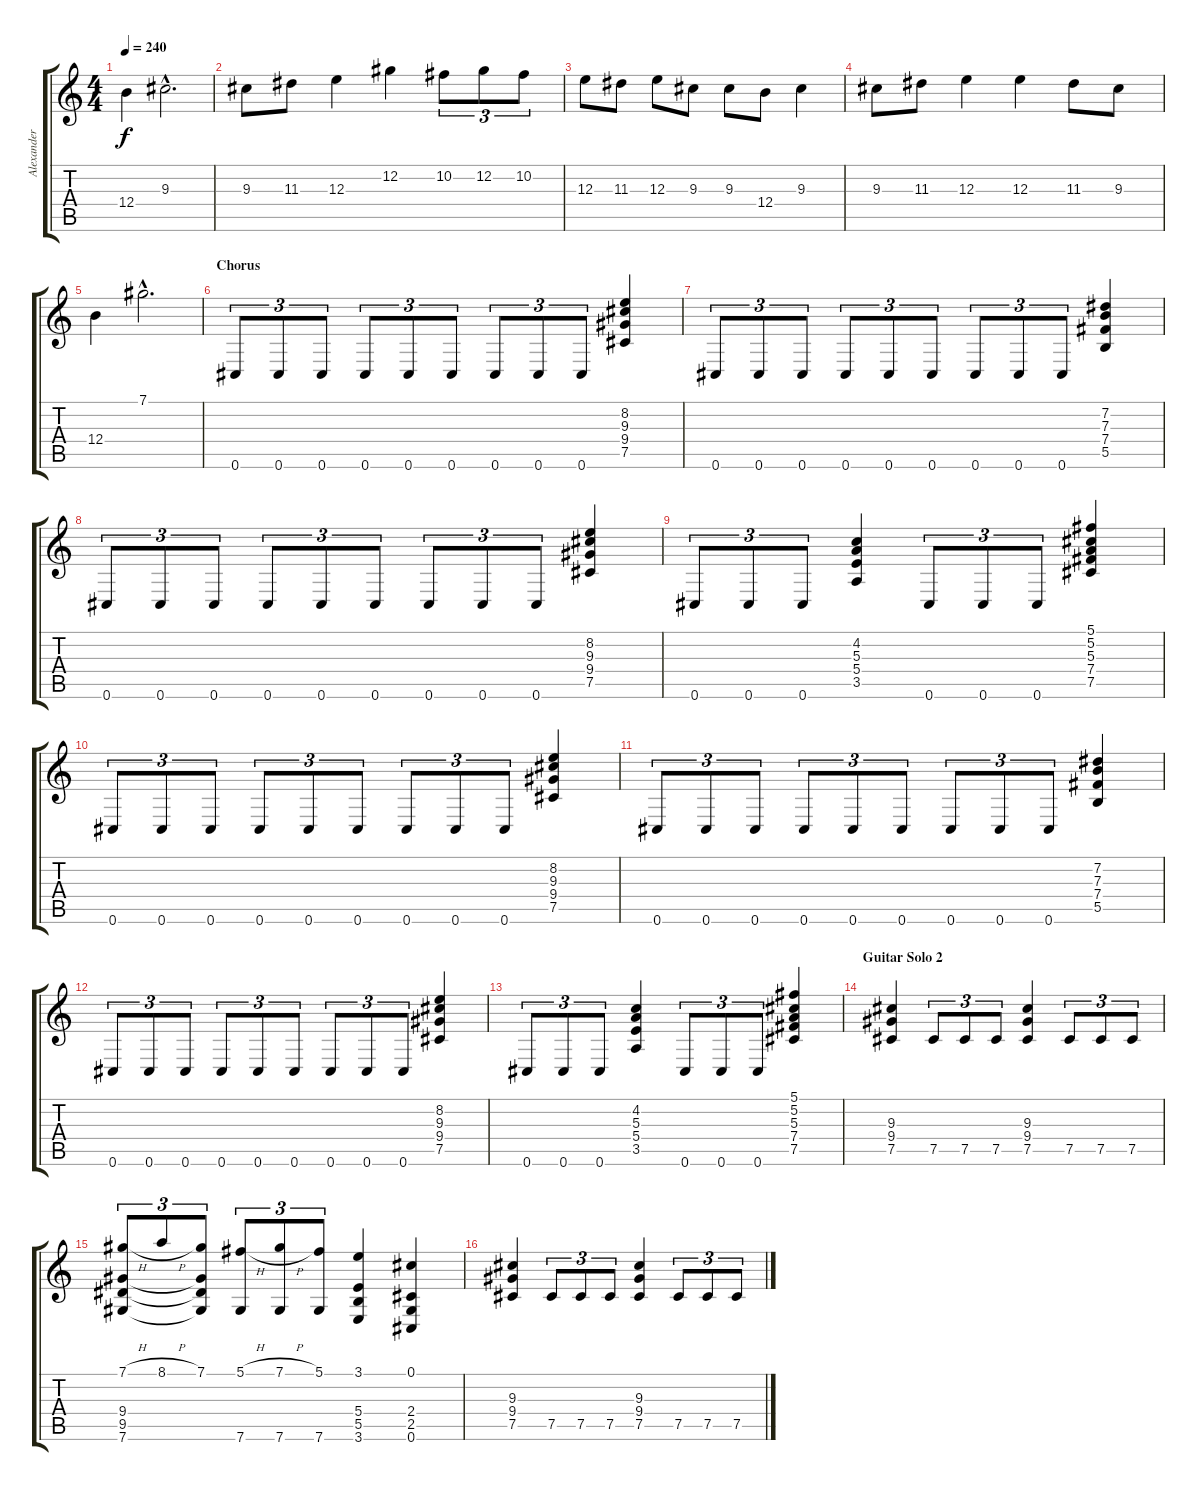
\track ("Alexander Kuoppala" "Alexander ") {instrument distortionguitar}
\staff {score tabs}
\tuning (Db4 Ab3 E3 B2 Gb2 Db2) {hide}
\ts (4 4)
\tempo 240
\clef g2
\ks c
12.4.4{dy f} 9.3{hac}.2{d} |
9.3.8 11.3.8 12.3.4 12.2.4 10.2.8{tu (3 2)} 12.2.8{tu (3 2)} 10.2.8{tu (3 2)} |
12.3.8 11.3.8 12.3.8 9.3.8 9.3.8 12.4.8 9.3.4 |
9.3.8 11.3.8 12.3.4 12.3.4 11.3.8 9.3.8 |
12.4.4 7.1{hac}.2{d} |
\section ("" "Chorus")
0.6.8{tu (3 2)} 0.6.8{tu (3 2)} 0.6.8{tu (3 2)} 0.6.8{tu (3 2)} 0.6.8{tu (3 2)} 0.6.8{tu (3 2)} 0.6.8{tu (3 2)} 0.6.8{tu (3 2)} 0.6.8{tu (3 2)} (8.2 9.3 9.4 7.5).4 |
0.6.8{tu (3 2)} 0.6.8{tu (3 2)} 0.6.8{tu (3 2)} 0.6.8{tu (3 2)} 0.6.8{tu (3 2)} 0.6.8{tu (3 2)} 0.6.8{tu (3 2)} 0.6.8{tu (3 2)} 0.6.8{tu (3 2)} (7.2 7.3 7.4 5.5).4 |
0.6.8{tu (3 2)} 0.6.8{tu (3 2)} 0.6.8{tu (3 2)} 0.6.8{tu (3 2)} 0.6.8{tu (3 2)} 0.6.8{tu (3 2)} 0.6.8{tu (3 2)} 0.6.8{tu (3 2)} 0.6.8{tu (3 2)} (8.2 9.3 9.4 7.5).4 |
0.6.8{tu (3 2)} 0.6.8{tu (3 2)} 0.6.8{tu (3 2)} (4.2 5.3 5.4 3.5).4 0.6.8{tu (3 2)} 0.6.8{tu (3 2)} 0.6.8{tu (3 2)} (5.1 5.2 5.3 7.4 7.5).4 |
0.6.8{tu (3 2)} 0.6.8{tu (3 2)} 0.6.8{tu (3 2)} 0.6.8{tu (3 2)} 0.6.8{tu (3 2)} 0.6.8{tu (3 2)} 0.6.8{tu (3 2)} 0.6.8{tu (3 2)} 0.6.8{tu (3 2)} (8.2 9.3 9.4 7.5).4 |
0.6.8{tu (3 2)} 0.6.8{tu (3 2)} 0.6.8{tu (3 2)} 0.6.8{tu (3 2)} 0.6.8{tu (3 2)} 0.6.8{tu (3 2)} 0.6.8{tu (3 2)} 0.6.8{tu (3 2)} 0.6.8{tu (3 2)} (7.2 7.3 7.4 5.5).4 |
0.6.8{tu (3 2)} 0.6.8{tu (3 2)} 0.6.8{tu (3 2)} 0.6.8{tu (3 2)} 0.6.8{tu (3 2)} 0.6.8{tu (3 2)} 0.6.8{tu (3 2)} 0.6.8{tu (3 2)} 0.6.8{tu (3 2)} (8.2 9.3 9.4 7.5).4 |
0.6.8{tu (3 2)} 0.6.8{tu (3 2)} 0.6.8{tu (3 2)} (4.2 5.3 5.4 3.5).4 0.6.8{tu (3 2)} 0.6.8{tu (3 2)} 0.6.8{tu (3 2)} (5.1 5.2 5.3 7.4 7.5).4 |
\section ("" "Guitar Solo 2")
(9.3 9.4 7.5).4 7.5.8{tu (3 2)} 7.5.8{tu (3 2)} 7.5.8{tu (3 2)} (9.3 9.4 7.5).4 7.5.8{tu (3 2)} 7.5.8{tu (3 2)} 7.5.8{tu (3 2)} |
(7.1{h} 9.4 9.5 7.6).8{tu (3 2)} 8.1{h}.8{tu (3 2)} (7.1 9.4{t} 9.5{t} 7.6{t}).8{tu (3 2)} (5.1{h} 7.6).8{tu (3 2)} (7.1{h} 7.6).8{tu (3 2)} (5.1 7.6).8{tu (3 2)} (3.1 5.4 5.5 3.6).4 (0.1 2.4 2.5 0.6).4 |
(9.3 9.4 7.5).4 7.5.8{tu (3 2)} 7.5.8{tu (3 2)} 7.5.8{tu (3 2)} (9.3 9.4 7.5).4 7.5.8{tu (3 2)} 7.5.8{tu (3 2)} 7.5.8{tu (3 2)}
